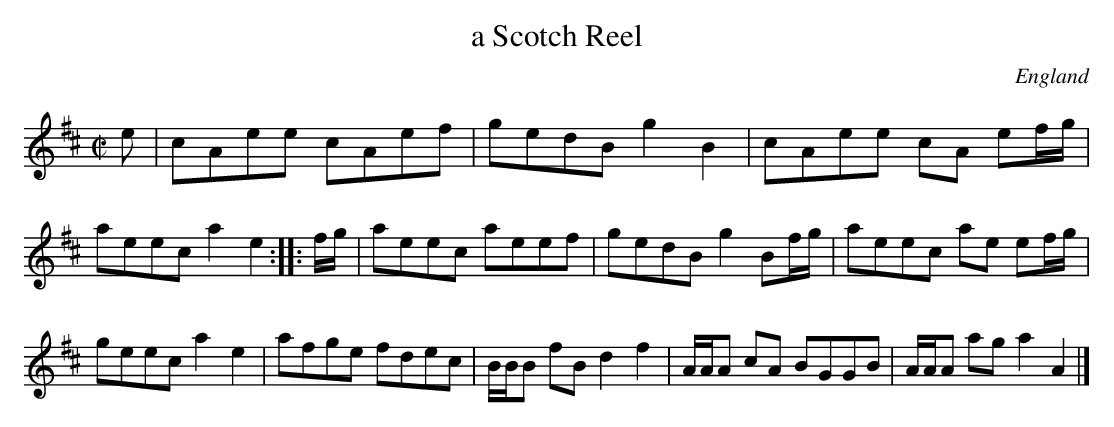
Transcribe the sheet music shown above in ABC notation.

X:1
T:a Scotch Reel
O:England
M:C|
K:D
e|cAee cAef|gedB g2B2|\
cAee cA ef/2g/2|aeec a2e2::\
f/2g/2|aeec aeef|gedB g2 Bf/2g/2|\
aeec ae ef/2g/2|geec a2e2|\
afge fdec|B/2B/2B fB d2f2|\
A/2A/2A cA BGGB|A/2A/2A ag a2 A2|]
